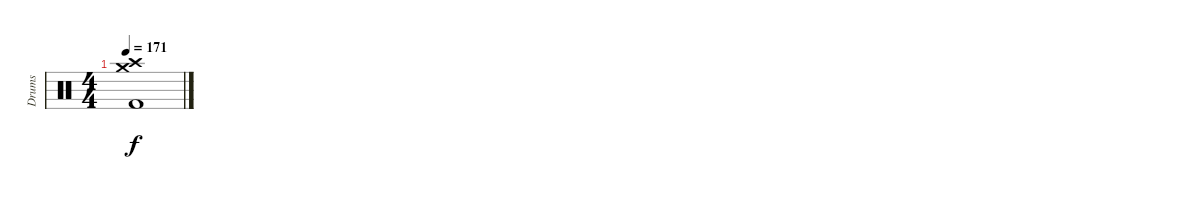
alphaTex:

\track ("Drums" "Drums") {instrument percussion}
\staff {score}
\articulation defaults
\ts (4 4)
\tempo 171
\clef neutral
\ks c
("Crash high (hit)" "Crash medium (hit)" "Kick (hit) 2").1{dy f}
